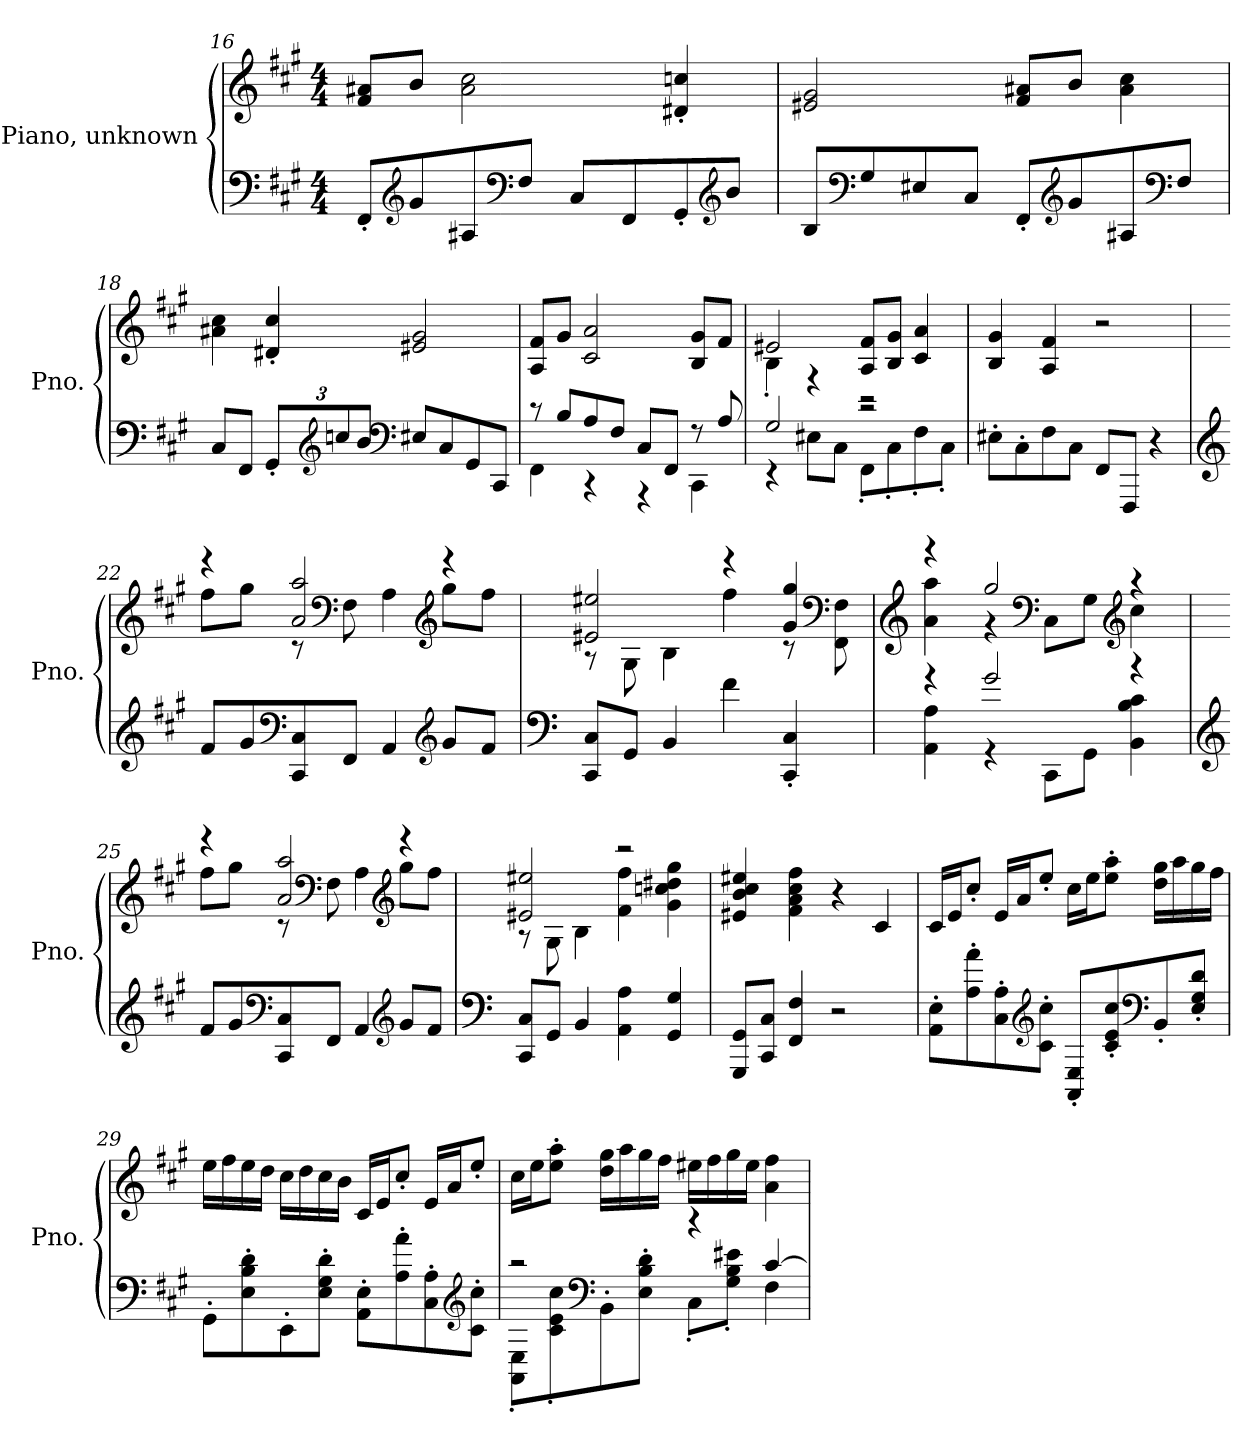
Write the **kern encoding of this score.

**kern	**kern
*part1	*part1
*staff2	*staff1
*I"Piano, unknown	*
*I'Pno.	*
!!LO:LB:g=z
*clefF4	*clefG2
*k[f#c#g#]	*k[f#c#g#]
*M4/4	*M4/4
=16	=16
8FF#'/L	8f#/ 8a#X/L
*clefG2	*
8g#/	8b/J
8A#X/	2a#\ 2cc#\
*clefF4	*
8F#/J	.
8C#/L	.
8FF#/	.
8GG#'/	4d#X/' 4ccn/'
*clefG2	*
8b/J	.
=17	=17
8B/L	2e#X/ 2g#/
*clefF4	*
8G#/	.
8E#X/	.
8C#/J	.
8FF#'/L	8f#/ 8a#X/L
*clefG2	*
8g#/	8b/J
8A#X/	4a#\ 4cc#\
*clefF4	*
8F#/J	.
!!LO:LB:g=z
=18	=18
8C#/L	4a#X\ 4cc#\
8FF#/J	.
*Xbrackettup	*
12GG#'/L	4d#X/' 4cc#/'
*clefG2	*
12ccn/	.
12b/J	.
*clefF4	*
8E#X/L	2e#X/ 2g#/
8C#/	.
8GG#/	.
8CC#/J	.
=19	=19
*^	*
8r	4FF#\	8A/ 8f#/L
8B/L	.	8g#/J
8A/	4r	2c#/ 2a/
8F#/J	.	.
8C#/L	4r	.
8FF#/J	.	.
8r	4CC#\	8B/ 8g#/L
8A/	.	8f#/J
=20	=20	=20
*	*	*^
2G#/	4r	2e#X/	4B'\
.	8E#X\L	.	4r
.	8C#\J	.	.
2r	8FF#'\L	8A/ 8f#/L	2r
.	8C#'\	8B/ 8g#/J	.
.	8F#'\	4c#/ 4a/	.
.	8C#'\J	.	.
*v	*v	*	*
*	*v	*v
=21	=21
8E#X'\L	4B/ 4g#/
8C#'\	.
8F#\	4A/ 4f#/
8C#\J	.
8FF#/L	2r
8FFF#/J	.
4r	.
!!LO:PB:g=z
=22	=22
*clefG2	*
*	*^
8f#/L	4r	8ff#\L
8g#/	.	8gg#\J
*clefF4	*	*
8CC#/ 8C#/	2a/ 2aa/	8r
*	*clefF4	*
8FF#/J	.	8F#\
4AA/	.	4A\
*clefG2	*clefG2	*
8g#/L	4r	8gg#\L
8f#/J	.	8ff#\J
=23	=23	=23
*clefF4	*	*
8CC#/ 8C#/L	2e#X/ 2ee#X/	8r
8GG#/J	.	8G#\
4BB/	.	4B\
4f#\	4r	4ff#\
4CC#/' 4C#/'	4g#/ 4gg#/	8r
*	*clefF4	*
.	.	8FF#\ 8F#\
=24	=24	=24
*	*clefG2	*
*^	*	*
4r	4AA\ 4A\	4r	4a\ 4aa\
2g#/	4r	2gg#/	4r
*	*	*clefF4	*
.	8CC#\L	.	8C#\L
.	8GG#\J	.	8G#\J
*	*	*clefG2	*
4r	4BB\ 4B\ 4c#\	4r	4cc#\
*v	*v	*	*
!!LO:LB:g=z	!!
=25	=25	=25
*clefG2	*	*
8f#/L	4r	8ff#\L
8g#/	.	8gg#\J
*clefF4	*	*
8CC#/ 8C#/	2a/ 2aa/	8r
*	*clefF4	*
8FF#/J	.	8F#\
4AA/	.	4A\
*clefG2	*clefG2	*
8g#/L	4r	8gg#\L
8f#/J	.	8ff#\J
=26	=26	=26
*clefF4	*	*
8CC#/ 8C#/L	2e#X/ 2ee#X/	8r
8GG#/J	.	8G#\
4BB/	.	4B\
4AA\ 4A\	2r	4f#\ 4ff#\
4GG#/ 4G#/	.	4g#\ 4ccn\ 4dd#X\ 4gg#\
*	*v	*v
=27	=27
8GGG#/ 8GG#/L	4e#X/ 4b/ 4cc#/ 4ee#X/
8CC#/ 8C#/J	.
4FF#/ 4F#/	4f#\ 4a\ 4cc#\ 4ff#\
2r	4r
.	4c#/
!!LO:LB:g=z
=28	=28
8AA\' 8E\'L	16c#/LL
.	16e/J
8A\' 8a\'	8cc#'/J
8C#\' 8A\'	16e/LL
.	16a/J
*clefG2	*
8c#\' 8cc#\'J	8ee'/J
8AA/' 8E/'L	16cc#\LL
.	16ee\J
8c#/' 8e/' 8cc#/'	8ee\' 8aa\'J
*clefF4	*
8BB'/	16dd\ 16gg#\LL
.	16aa\
8E/' 8G#/' 8d/'J	16gg#\
.	16ff#\JJ
=29	=29
8GG#'\L	16ee\LL
.	16ff#\
8E\' 8B\' 8d\'	16ee\
.	16dd\JJ
8EE'\	16cc#\LL
.	16dd\
8E\' 8G#\' 8d\'J	16cc#\
.	16b\JJ
8AA\' 8E\'L	16c#/LL
.	16e/J
8A\' 8a\'	8cc#'/J
8C#\' 8A\'	16e/LL
.	16a/J
*clefG2	*
8c#\' 8cc#\'J	8ee'/J
!!LO:LB:g=z
=30	=30
*^	*
2r	8AA\' 8E\'L	16cc#\LL
.	.	16ee\J
.	8c#\' 8e\' 8cc#\'	8ee\' 8aa\'J
*clefF4	*	*
.	8BB'\	16dd\ 16gg#\LL
.	.	16aa\
.	8E\' 8B\' 8d\'J	16gg#\
.	.	16ff#\JJ
4r	8C#'\L	16ee#X\LL
.	.	16ff#\
.	8G#\' 8B\' 8e#X\'J	16gg#\
.	.	16ee#\JJ
[4c#/	4F#\	4a\ 4ff#\
*v	*v	*
=	=
*-	*-
